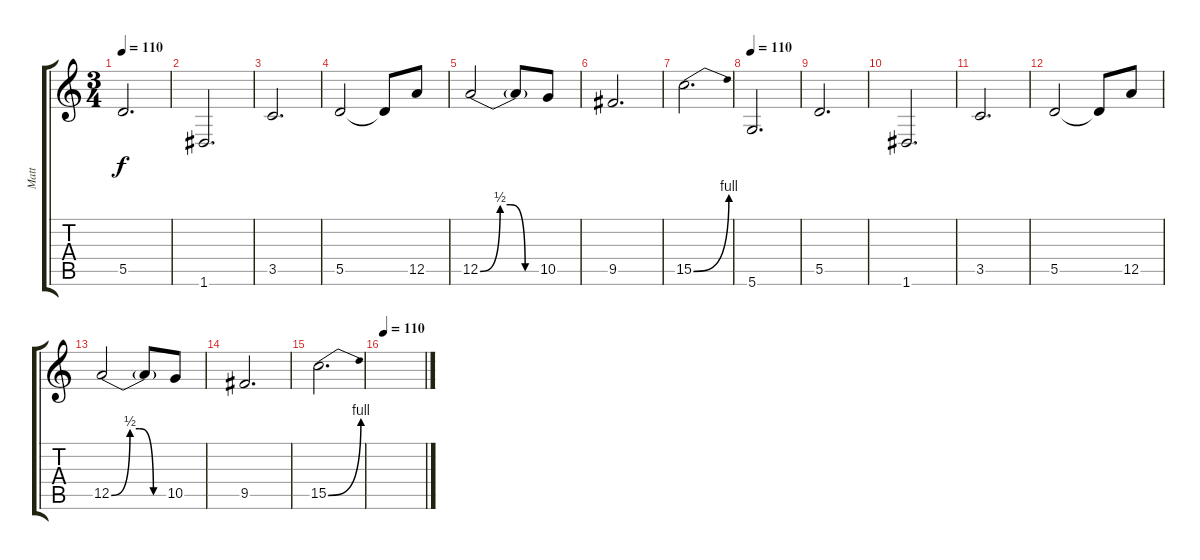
\track ("Matt" "Matt") {instrument overdrivenguitar}
\staff {score tabs}
\tuning (E4 B3 G3 D3 A2 D2) {hide}
\ts (3 4)
\tempo 110
\clef g2
\ks c
5.5.2{d dy f} |
1.6.2{d} |
3.5.2{d} |
5.5.2 5.5{t}.8 12.5.8 |
12.5{be (custom 0 0 20 2 30 2 45 0 60 0)}.2 12.5{t}.8 10.5.8 |
9.5.2{d} |
15.5{be (bend 0 0 60 4)}.2{d} |
\tempo 110
5.6.2{d} |
5.5.2{d} |
1.6.2{d} |
3.5.2{d} |
5.5.2 5.5{t}.8 12.5.8 |
12.5{be (custom 0 0 20 2 30 2 45 0 60 0)}.2 12.5{t}.8 10.5.8 |
9.5.2{d} |
15.5{be (bend 0 0 60 4)}.2{d} |
\tempo 110
